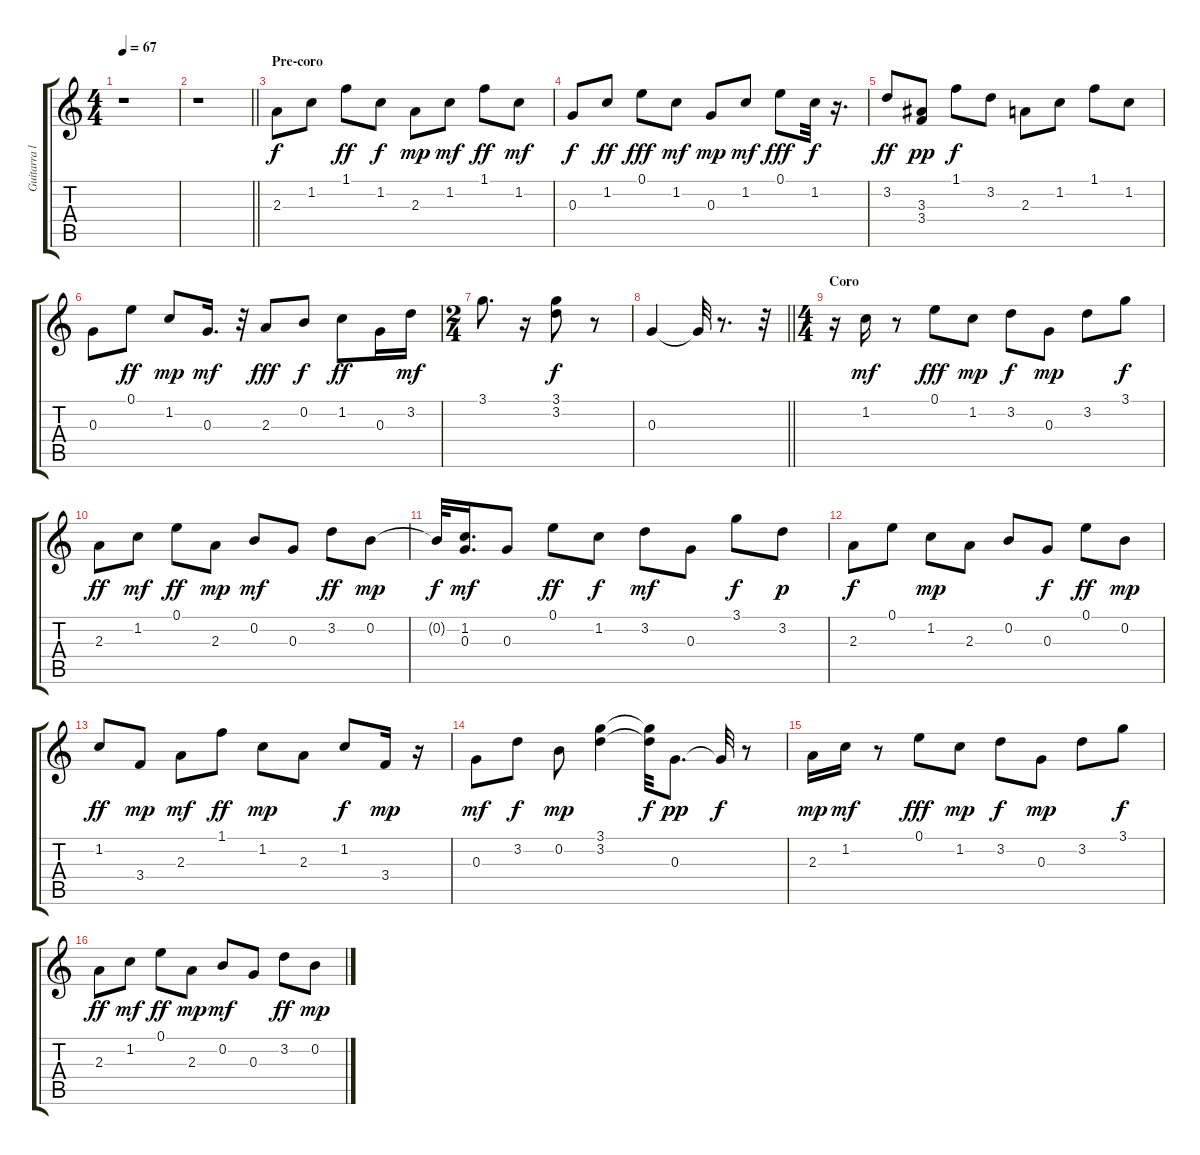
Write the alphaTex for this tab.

\track ("Guitarra ll" "Guitarra l") {instrument electricguitarclean}
\staff {score tabs}
\tuning (E4 B3 G3 D3 A2 E2) {hide}
\ts (4 4)
\tempo 67
\clef g2
\ks c
r.1{dy mp} |
\barLineRight lightlight
r.1 |
\section ("" "Pre-coro")
2.3.8{dy f} 1.2.8 1.1.8{dy ff} 1.2.8{dy f} 2.3.8{dy mp} 1.2.8{dy mf} 1.1.8{dy ff} 1.2.8{dy mf} |
0.3.8{dy f} 1.2.8{dy ff} 0.1.8{dy fff} 1.2.8{dy mf} 0.3.8{dy mp} 1.2.8{dy mf} 0.1.8{dy fff} 1.2.32{dy f} r.16{d} |
3.2.8{dy ff} (3.3 3.4).8{dy pp} 1.1.8{dy f} 3.2.8 2.3.8 1.2.8 1.1.8 1.2.8 |
0.3.8 0.1.8{dy ff} 1.2.8{dy mp} 0.3.16{d dy mf} r.32 2.3.8{dy fff} 0.2.8{dy f} 1.2.8{dy ff} 0.3.16 3.2.16{dy mf} |
\ts (2 4)
3.1.8{d} r.16 (3.1 3.2).8{dy f} r.8 |
\barLineRight lightlight
0.3.4 0.3{t}.32 r.8{d} r.32 |
\ts (4 4)
\section ("" "Coro")
r.16 1.2.16{dy mf} r.8 0.1.8{dy fff} 1.2.8{dy mp} 3.2.8{dy f} 0.3.8{dy mp} 3.2.8 3.1.8{dy f} |
2.3.8{dy ff} 1.2.8{dy mf} 0.1.8{dy ff} 2.3.8{dy mp} 0.2.8{dy mf} 0.3.8 3.2.8{dy ff} 0.2.8{dy mp} |
0.2{t}.32{dy f} (1.2 0.3).16{d dy mf} 0.3.8 0.1.8{dy ff} 1.2.8{dy f} 3.2.8{dy mf} 0.3.8 3.1.8{dy f} 3.2.8{dy p} |
2.3.8{dy f} 0.1.8 1.2.8{dy mp} 2.3.8 0.2.8 0.3.8{dy f} 0.1.8{dy ff} 0.2.8{dy mp} |
1.2.8{dy ff} 3.4.8{dy mp} 2.3.8{dy mf} 1.1.8{dy ff} 1.2.8{dy mp} 2.3.8 1.2.8{dy f} 3.4.16{dy mp} r.16 |
0.3.8{dy mf} 3.2.8{dy f} 0.2.8{dy mp} (3.1 3.2).4 (3.1{t} 3.2{t}).32{dy f} 0.3.8{d dy pp} 0.3{t}.32{dy f} r.8 |
2.3.16{dy mp} 1.2.16{dy mf} r.8 0.1.8{dy fff} 1.2.8{dy mp} 3.2.8{dy f} 0.3.8{dy mp} 3.2.8 3.1.8{dy f} |
2.3.8{dy ff} 1.2.8{dy mf} 0.1.8{dy ff} 2.3.8{dy mp} 0.2.8{dy mf} 0.3.8 3.2.8{dy ff} 0.2.8{dy mp}
